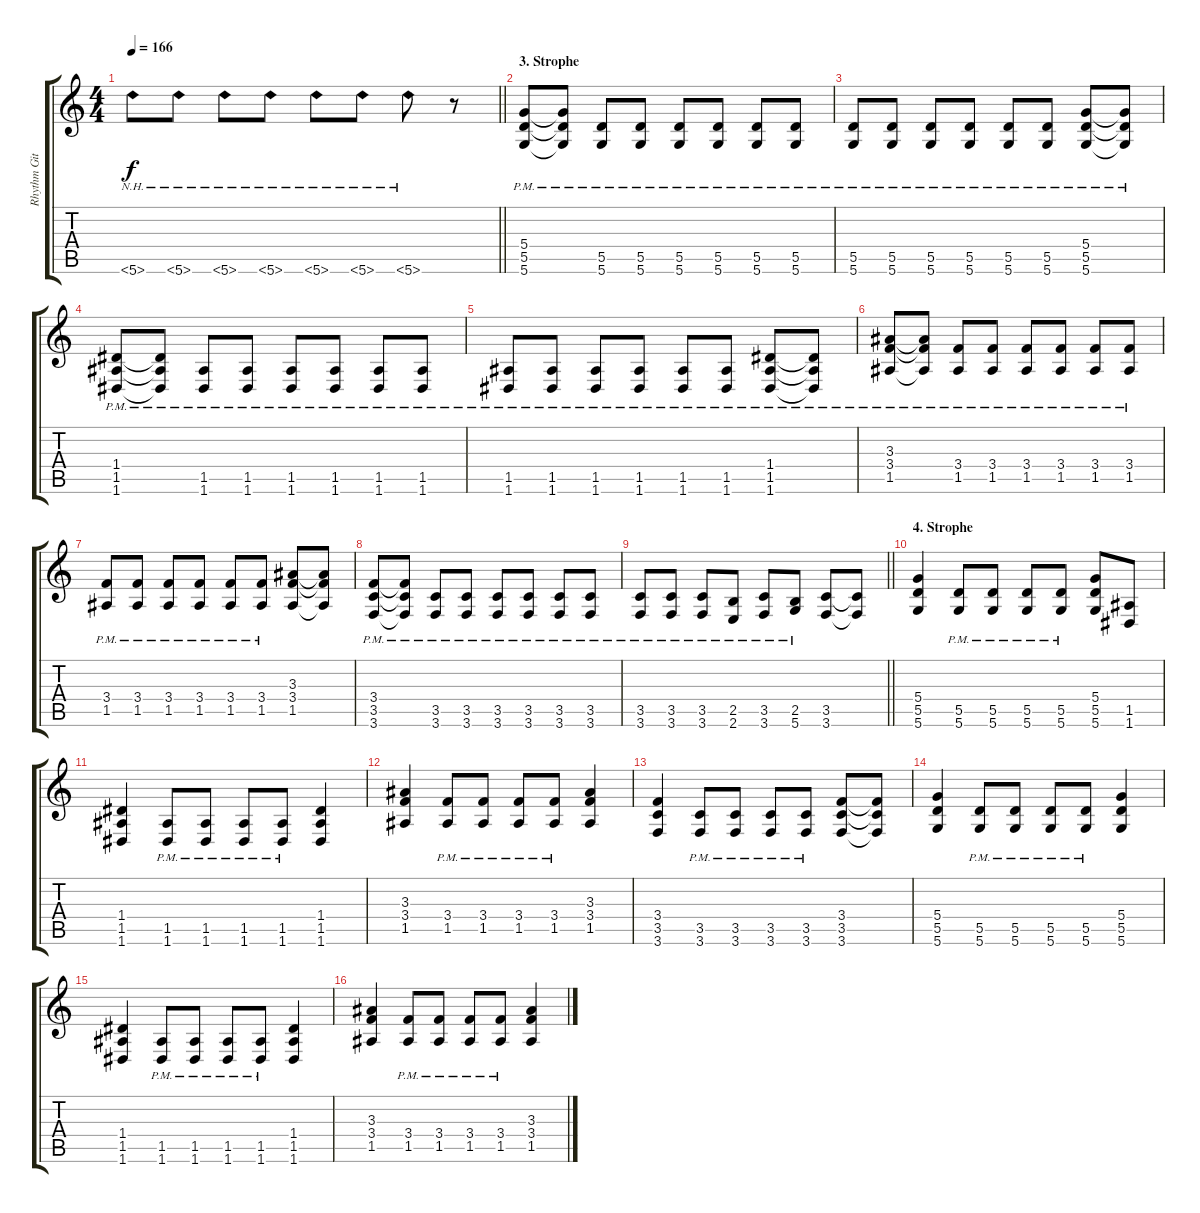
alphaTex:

\track ("Rhythm Gitarre" "Rhythm Git") {instrument distortionguitar}
\staff {score tabs}
\tuning (E4 B3 G3 D3 A2 D2) {hide}
\ts (4 4)
\tempo 166
\clef g2
\barLineRight lightlight
\ks c
5.6{nh}.8{dy f} 5.6{nh}.8 5.6{nh}.8 5.6{nh}.8 5.6{nh}.8 5.6{nh}.8 5.6{nh}.8 r.8 |
\section ("" "3. Strophe")
(5.4{pm} 5.5{pm} 5.6{pm}).8 (5.4{t} 5.5{pm t} 5.6{pm t}).8 (5.5{pm} 5.6{pm}).8 (5.5{pm} 5.6{pm}).8 (5.5{pm} 5.6{pm}).8 (5.5{pm} 5.6{pm}).8 (5.5{pm} 5.6{pm}).8 (5.5{pm} 5.6{pm}).8 |
(5.5{pm} 5.6{pm}).8 (5.5{pm} 5.6{pm}).8 (5.5{pm} 5.6{pm}).8 (5.5{pm} 5.6{pm}).8 (5.5{pm} 5.6{pm}).8 (5.5{pm} 5.6{pm}).8 (5.4{pm} 5.5 5.6).8 (5.4{t} 5.5{pm t} 5.6{pm t}).8 |
(1.4{pm} 1.5{pm} 1.6{pm}).8 (1.4{t} 1.5{pm t} 1.6{pm t}).8 (1.5{pm} 1.6{pm}).8 (1.5{pm} 1.6{pm}).8 (1.5{pm} 1.6{pm}).8 (1.5{pm} 1.6{pm}).8 (1.5{pm} 1.6{pm}).8 (1.5{pm} 1.6{pm}).8 |
(1.5{pm} 1.6{pm}).8 (1.5{pm} 1.6{pm}).8 (1.5{pm} 1.6{pm}).8 (1.5{pm} 1.6{pm}).8 (1.5{pm} 1.6{pm}).8 (1.5{pm} 1.6{pm}).8 (1.4{pm} 1.5 1.6).8 (1.4{t} 1.5{pm t} 1.6{pm t}).8 |
(3.3{pm} 3.4{pm} 1.5{pm}).8 (3.3{t} 3.4{pm t} 1.5{pm t}).8 (3.4{pm} 1.5{pm}).8 (3.4{pm} 1.5{pm}).8 (3.4{pm} 1.5{pm}).8 (3.4{pm} 1.5{pm}).8 (3.4{pm} 1.5{pm}).8 (3.4{pm} 1.5{pm}).8 |
(3.4{pm} 1.5{pm}).8 (3.4{pm} 1.5{pm}).8 (3.4{pm} 1.5{pm}).8 (3.4{pm} 1.5{pm}).8 (3.4{pm} 1.5{pm}).8 (3.4{pm} 1.5{pm}).8 (3.3 3.4 1.5).8 (3.3{t} 3.4{t} 1.5{t}).8 |
(3.4{pm} 3.5{pm} 3.6{pm}).8 (3.4{t} 3.5{pm t} 3.6{pm t}).8 (3.5{pm} 3.6{pm}).8 (3.5{pm} 3.6{pm}).8 (3.5{pm} 3.6{pm}).8 (3.5{pm} 3.6{pm}).8 (3.5{pm} 3.6{pm}).8 (3.5{pm} 3.6{pm}).8 |
\barLineRight lightlight
(3.5{pm} 3.6{pm}).8 (3.5{pm} 3.6{pm}).8 (3.5{pm} 3.6{pm}).8 (2.5{pm} 2.6{pm}).8 (3.5{pm} 3.6{pm}).8 (2.5{pm} 5.6{pm}).8 (3.5 3.6).8 (3.5{t} 3.6{t}).8 |
\section ("" "4. Strophe")
(5.4 5.5 5.6).4 (5.5{pm} 5.6{pm}).8 (5.5{pm} 5.6{pm}).8 (5.5{pm} 5.6{pm}).8 (5.5{pm} 5.6{pm}).8 (5.4 5.5 5.6).8 (1.5 1.6).8 |
(1.4 1.5 1.6).4 (1.5{pm} 1.6{pm}).8 (1.5{pm} 1.6{pm}).8 (1.5{pm} 1.6{pm}).8 (1.5{pm} 1.6{pm}).8 (1.4 1.5 1.6).4 |
(3.3 3.4 1.5).4 (3.4{pm} 1.5{pm}).8 (3.4{pm} 1.5{pm}).8 (3.4{pm} 1.5{pm}).8 (3.4{pm} 1.5{pm}).8 (3.3 3.4 1.5).4 |
(3.4 3.5 3.6).4 (3.5{pm} 3.6{pm}).8 (3.5{pm} 3.6{pm}).8 (3.5{pm} 3.6{pm}).8 (3.5{pm} 3.6{pm}).8 (3.4 3.5 3.6).8 (3.4{t} 3.5{t} 3.6{t}).8 |
(5.4 5.5 5.6).4 (5.5{pm} 5.6{pm}).8 (5.5{pm} 5.6{pm}).8 (5.5{pm} 5.6{pm}).8 (5.5{pm} 5.6{pm}).8 (5.4 5.5 5.6).4 |
(1.4 1.5 1.6).4 (1.5{pm} 1.6{pm}).8 (1.5{pm} 1.6{pm}).8 (1.5{pm} 1.6{pm}).8 (1.5{pm} 1.6{pm}).8 (1.4 1.5 1.6).4 |
(3.3 3.4 1.5).4 (3.4{pm} 1.5{pm}).8 (3.4{pm} 1.5{pm}).8 (3.4{pm} 1.5{pm}).8 (3.4{pm} 1.5{pm}).8 (3.3 3.4 1.5).4
